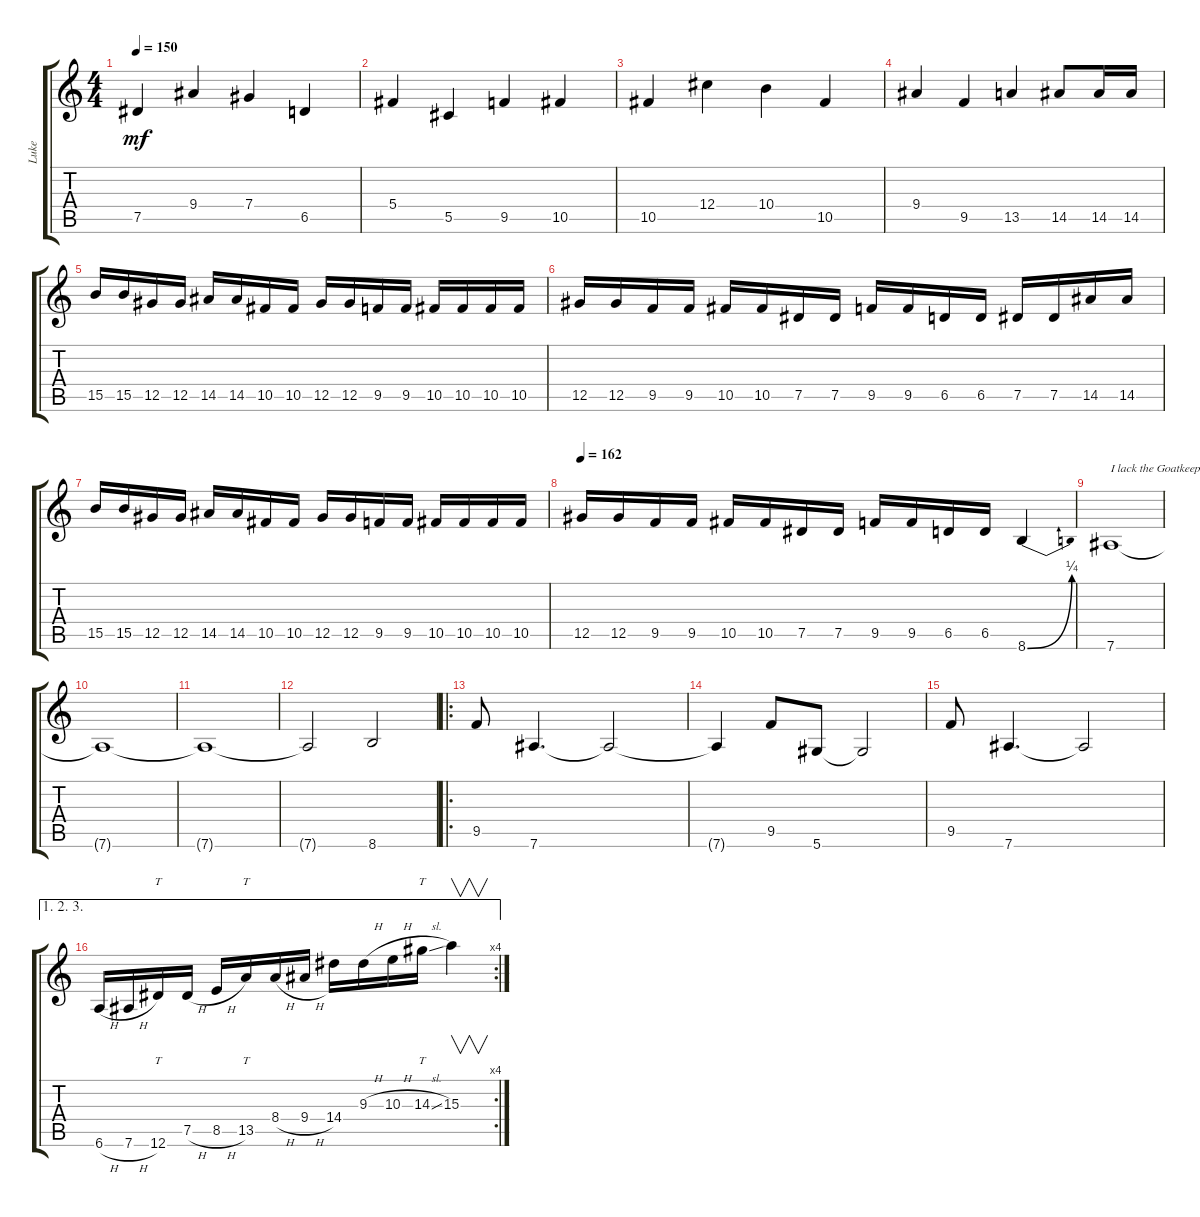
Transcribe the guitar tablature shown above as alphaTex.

\track ("Luke" "Luke") {instrument distortionguitar}
\staff {score tabs}
\tuning (Eb4 Bb3 Gb3 Db3 Ab2 Eb2) {hide}
\ts (4 4)
\tempo 150
\clef g2
\ks c
7.5.4{dy mf} 9.4.4 7.4.4 6.5.4 |
5.4.4 5.5.4 9.5.4 10.5.4 |
10.5.4 12.4.4 10.4.4 10.5.4 |
9.4.4 9.5.4 13.5.4 14.5.8 14.5.16 14.5.16 |
15.5.16 15.5.16 12.5.16 12.5.16 14.5.16 14.5.16 10.5.16 10.5.16 12.5.16 12.5.16 9.5.16 9.5.16 10.5.16 10.5.16 10.5.16 10.5.16 |
12.5.16 12.5.16 9.5.16 9.5.16 10.5.16 10.5.16 7.5.16 7.5.16 9.5.16 9.5.16 6.5.16 6.5.16 7.5.16 7.5.16 14.5.16 14.5.16 |
15.5.16 15.5.16 12.5.16 12.5.16 14.5.16 14.5.16 10.5.16 10.5.16 12.5.16 12.5.16 9.5.16 9.5.16 10.5.16 10.5.16 10.5.16 10.5.16 |
\tempo 162
12.5.16 12.5.16 9.5.16 9.5.16 10.5.16 10.5.16 7.5.16 7.5.16 9.5.16 9.5.16 6.5.16 6.5.16 8.6{be (bend 0 0 60 1)}.4 |
7.6.1{txt "I lack the Goatkeeper :("} |
7.6{t}.1 |
7.6{t}.1 |
7.6{t}.2 8.6.2 |
\ro
9.5.8 7.6.4{d} 7.6{t}.2 |
7.6{t}.4 9.5.8 5.6.8 5.6{t}.2 |
9.5.8 7.6.4{d} 7.6{t}.2 |
\ae (1 2 3)
\rc 4
6.6{h}.16 7.6{h}.16 12.6.16{tt} 7.5{h}.16 8.5{h}.16 13.5.16{tt} 8.4{h}.16 9.4{h}.16 14.4.16 9.3{h}.16 10.3{h}.16 14.3{sl}.16{tt} 15.3.4{v}
